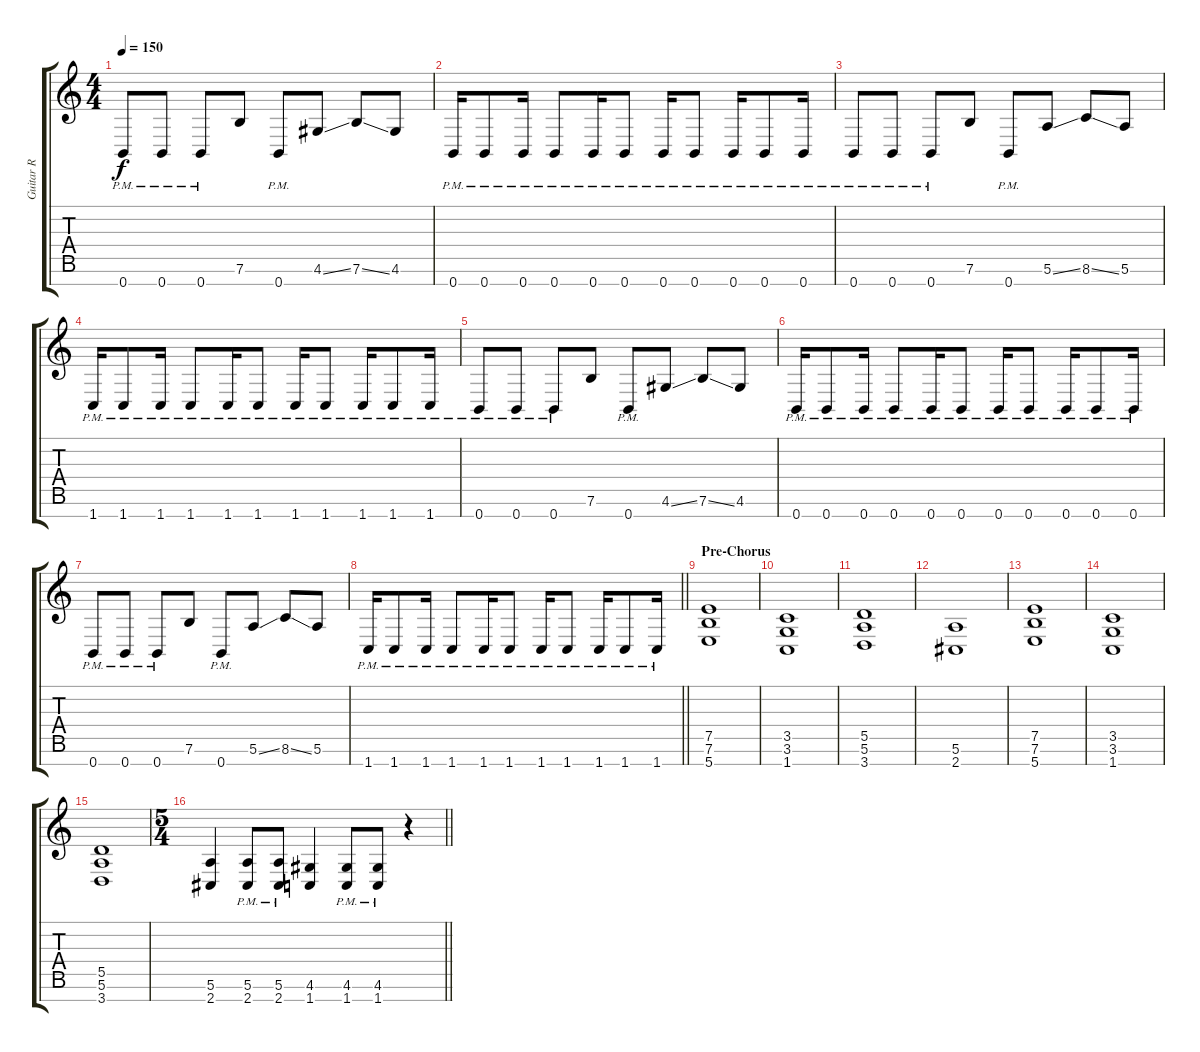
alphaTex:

\track ("Guitar R" "Guitar R") {instrument distortionguitar}
\staff {score tabs}
\tuning (E4 B3 G3 D3 A2 E2 B1) {hide}
\ts (4 4)
\section ("" "")
\tempo 150
\clef g2
\ks c
0.7{pm}.8{dy f} 0.7{pm}.8 0.7{pm}.8 7.6.8 0.7{pm}.8 4.6{ss}.8 7.6{ss}.8 4.6.8 |
0.7{pm}.16 0.7{pm}.8 0.7{pm}.16 0.7{pm}.8 0.7{pm}.16 0.7{pm}.8 0.7{pm}.16 0.7{pm}.8 0.7{pm}.16 0.7{pm}.8 0.7{pm}.16 |
0.7{pm}.8 0.7{pm}.8 0.7{pm}.8 7.6.8 0.7{pm}.8 5.6{ss}.8 8.6{ss}.8 5.6.8 |
1.7{pm}.16 1.7{pm}.8 1.7{pm}.16 1.7{pm}.8 1.7{pm}.16 1.7{pm}.8 1.7{pm}.16 1.7{pm}.8 1.7{pm}.16 1.7{pm}.8 1.7{pm}.16 |
0.7{pm}.8 0.7{pm}.8 0.7{pm}.8 7.6.8 0.7{pm}.8 4.6{ss}.8 7.6{ss}.8 4.6.8 |
0.7{pm}.16 0.7{pm}.8 0.7{pm}.16 0.7{pm}.8 0.7{pm}.16 0.7{pm}.8 0.7{pm}.16 0.7{pm}.8 0.7{pm}.16 0.7{pm}.8 0.7{pm}.16 |
0.7{pm}.8 0.7{pm}.8 0.7{pm}.8 7.6.8 0.7{pm}.8 5.6{ss}.8 8.6{ss}.8 5.6.8 |
\barLineRight lightlight
1.7{pm}.16 1.7{pm}.8 1.7{pm}.16 1.7{pm}.8 1.7{pm}.16 1.7{pm}.8 1.7{pm}.16 1.7{pm}.8 1.7{pm}.16 1.7{pm}.8 1.7{pm}.16 |
\section ("" "Pre-Chorus")
(7.5 7.6 5.7).1 |
(3.5 3.6 1.7).1 |
(5.5 5.6 3.7).1 |
(5.6 2.7).1 |
(7.5 7.6 5.7).1 |
(3.5 3.6 1.7).1 |
(5.5 5.6 3.7).1 |
\ts (5 4)
\barLineRight lightlight
(5.6 2.7).4 (5.6{pm} 2.7{pm}).8 (5.6{pm} 2.7{pm}).8 (4.6 1.7).4 (4.6{pm} 1.7{pm}).8 (4.6{pm} 1.7{pm}).8 r.4
